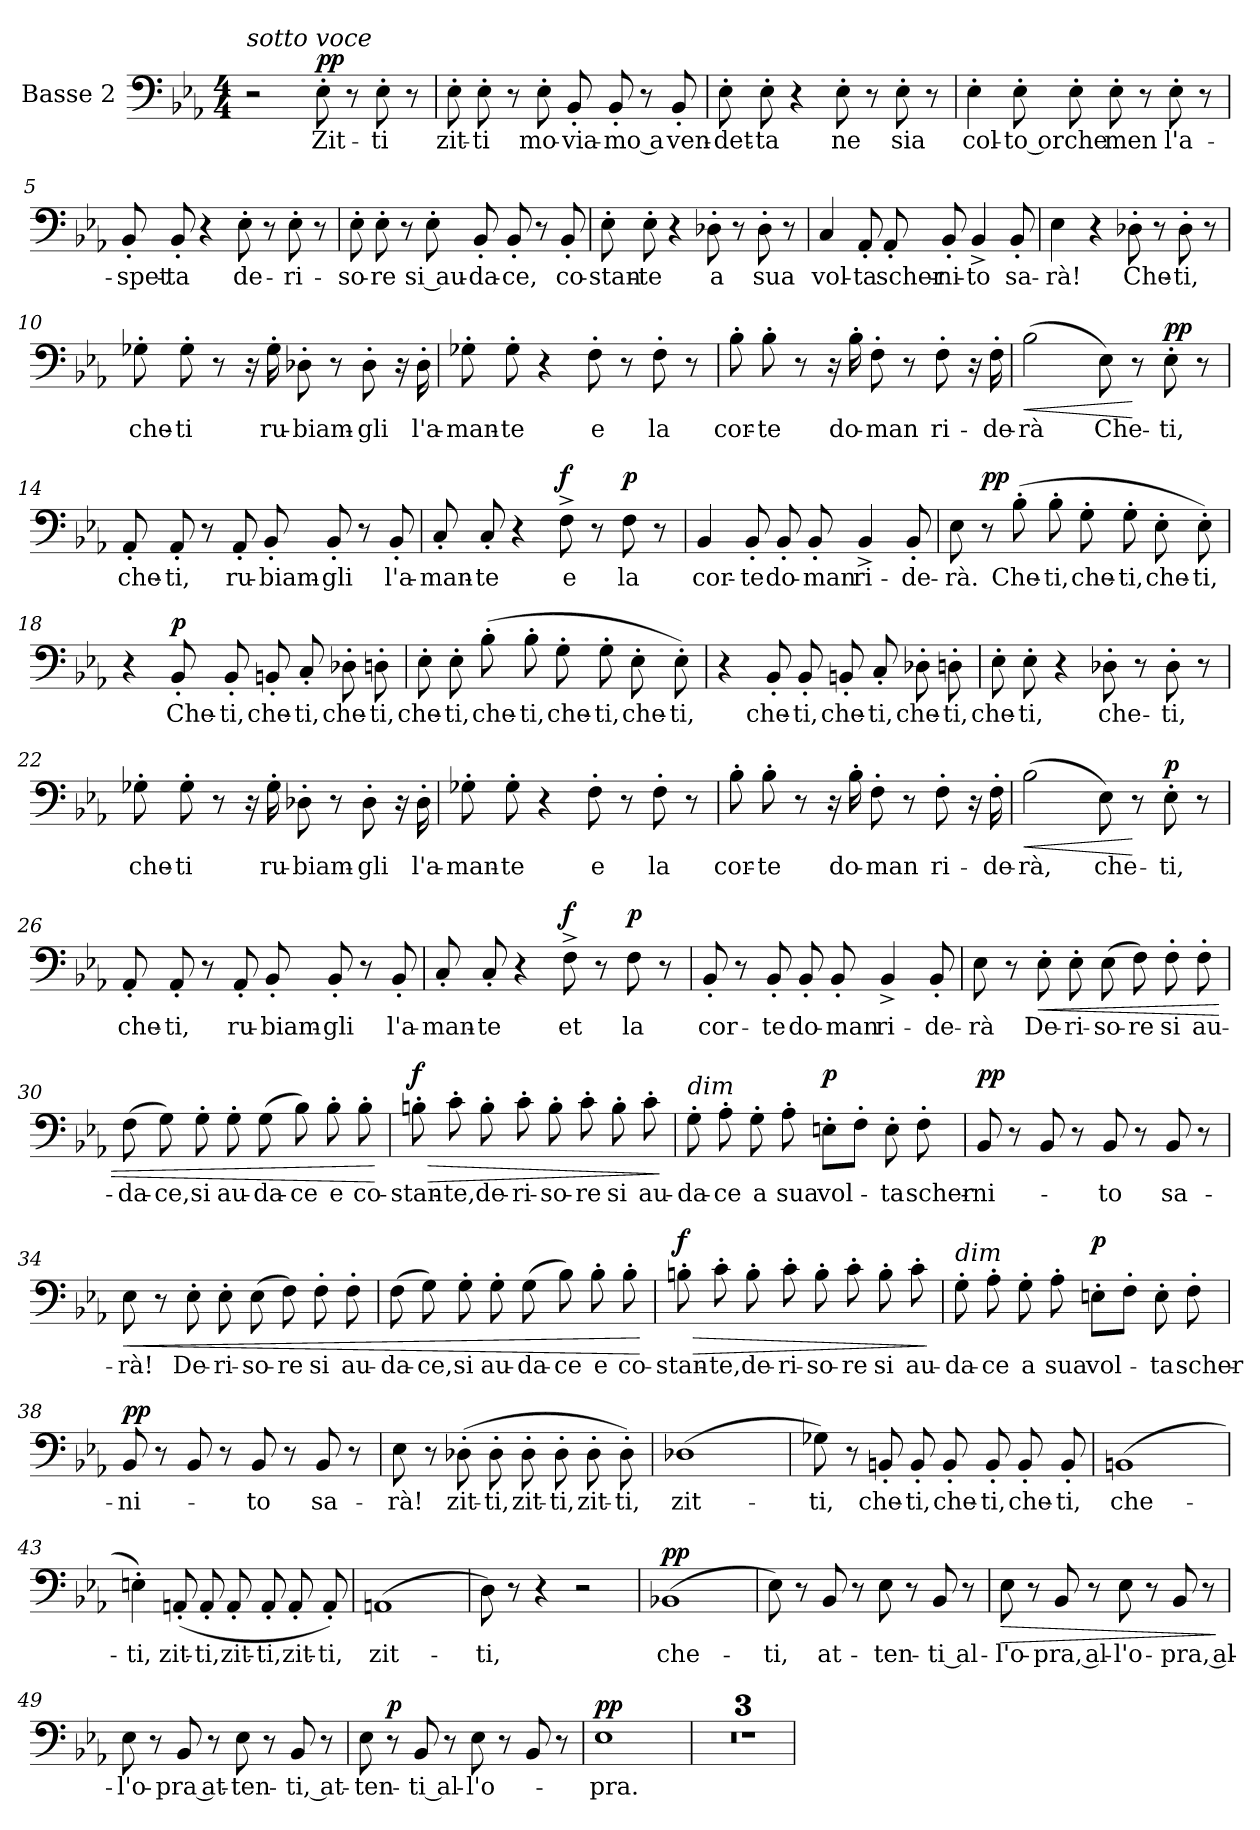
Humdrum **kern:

**kern	**text	**dynam
*part1	*part1	*part1
*staff1	*staff1	*staff1
*I"Basse 2	*	*
*I'B2	*	*
*clefF4	*	*
*k[b-e-a-]	*	*
*M4/4	*	*
=1	=1	=1
!LO:TX:a:i:t=sotto voce	!	!
2r	.	.
!	!	!LO:DY:a
8E-'\	Zit-	pp
8r	.	.
8E-'\	-ti	.
8r	.	.
=2	=2	=2
8E-'\	zit-	.
8E-'\	-ti	.
8r	.	.
8E-'\	mo-	.
8BB-'/	-via-	.
8BB-'/	-mo a	.
8r	.	.
8BB-'/	ven-	.
=3	=3	=3
8E-'\	-det-	.
8E-'\	-ta	.
4r	.	.
8E-'\	ne	.
8r	.	.
8E-'\	sia	.
8r	.	.
!!LO:PB:g=z
=4	=4	=4
4E-'\	col-	.
8E-'\	-to or	.
8E-'\	che	.
8E-'\	men	.
8r	.	.
8E-'\	l'a-	.
8r	.	.
=5	=5	=5
8BB-'/	-spet-	.
8BB-'/	-ta	.
4r	.	.
8E-'\	de-	.
8r	.	.
8E-'\	-ri-	.
8r	.	.
=6	=6	=6
8E-'\	-so-	.
8E-'\	-re	.
8r	.	.
8E-'\	si au-	.
8BB-'/	-da-	.
8BB-'/	-ce,	.
8r	.	.
8BB-'/	co-	.
!!LO:PB:g=z
=7	=7	=7
8E-'\	-stan-	.
8E-'\	-te	.
4r	.	.
8D-X'\	a	.
8r	.	.
8D-'\	sua	.
8r	.	.
=8	=8	=8
4C/	vol-	.
8AA-'/	-ta	.
8AA-'/	scher-	.
8BB-'/	-ni-	.
4BB-^/	-to	.
8BB-'/	sa-	.
=9	=9	=9
4E-\	-rà!	.
4r	.	.
8D-X'\	Che-	.
8r	.	.
8D-'\	-ti,	.
8r	.	.
!!LO:PB:g=z
=10	=10	=10
8G-X'\	che-	.
8G-'\	-ti	.
8r	.	.
16r	.	.
16G-'\	ru-	.
8D-X'\	-biam-	.
8r	.	.
8D-'\	-gli	.
16r	.	.
16D-'\	l'a-	.
=11	=11	=11
8G-X'\	-man-	.
8G-'\	-te	.
4r	.	.
8F'\	e	.
8r	.	.
8F'\	la	.
8r	.	.
=12	=12	=12
8B-'\	cor-	.
8B-'\	-te	.
8r	.	.
16r	.	.
16B-'\	do-	.
8F'\	-man	.
8r	.	.
8F'\	ri-	.
16r	.	.
16F'\	-de-	.
!!LO:PB:g=z
=13	=13	=13
!	!	!LO:HP:b
(2B-\	-rà	<
8E-\)	Che-	.
8r	.	[
!	!	!LO:DY:a
8E-'\	-ti,	pp
8r	.	.
=14	=14	=14
8AA-'/	che-	.
8AA-'/	-ti,	.
8r	.	.
8AA-'/	ru-	.
8BB-'/	-biam-	.
8BB-'/	-gli	.
8r	.	.
8BB-'/	l'a-	.
=15	=15	=15
8C'/	-man-	.
8C'/	-te	.
4r	.	.
!	!	!LO:DY:a
8F^\	e	f
8r	.	.
!	!	!LO:DY:a
8F\	la	p
8r	.	.
!!LO:PB:g=z
=16	=16	=16
4BB-/	cor-	.
8BB-'/	-te	.
8BB-'/	do-	.
8BB-'/	-man	.
4BB-^/	ri-	.
8BB-'/	-de-	.
=17	=17	=17
8E-\	-rà.	.
!	!	!LO:DY:a
8r	.	pp
(8B-'\	Che-	.
8B-'\	-ti,	.
8G'\	che-	.
8G'\	-ti,	.
8E-'\	che-	.
8E-'\)	-ti,	.
=18	=18	=18
4r	.	.
!	!	!LO:DY:a
8BB-'/	Che-	p
8BB-'/	-ti,	.
8BBn'/	che-	.
8C'/	-ti,	.
8D-X'\	che-	.
8Dn'\	-ti,	.
!!LO:PB:g=z
=19	=19	=19
8E-'\	che-	.
8E-'\	-ti,	.
(8B-'\	che-	.
8B-'\	-ti,	.
8G'\	che-	.
8G'\	-ti,	.
8E-'\	che-	.
8E-'\)	-ti,	.
=20	=20	=20
4r	.	.
8BB-'/	che-	.
8BB-'/	-ti,	.
8BBn'/	che-	.
8C'/	-ti,	.
8D-X'\	che-	.
8Dn'\	-ti,	.
=21	=21	=21
8E-'\	che-	.
8E-'\	-ti,	.
4r	.	.
8D-X'\	che-	.
8r	.	.
8D-'\	-ti,	.
8r	.	.
!!LO:PB:g=z
=22	=22	=22
8G-X'\	che-	.
8G-'\	-ti	.
8r	.	.
16r	.	.
16G-'\	ru-	.
8D-X'\	-biam-	.
8r	.	.
8D-'\	-gli	.
16r	.	.
16D-'\	l'a-	.
=23	=23	=23
8G-X'\	-man-	.
8G-'\	-te	.
4r	.	.
8F'\	e	.
8r	.	.
8F'\	la	.
8r	.	.
!!LO:PB:g=z
=24	=24	=24
8B-'\	cor-	.
8B-'\	-te	.
8r	.	.
16r	.	.
16B-'\	do-	.
8F'\	-man	.
8r	.	.
8F'\	ri-	.
16r	.	.
16F'\	-de-	.
=25	=25	=25
!	!	!LO:HP:b
(2B-\	-rà,	<
8E-\)	che-	.
8r	.	[
!	!	!LO:DY:a
8E-'\	-ti,	p
8r	.	.
=26	=26	=26
8AA-'/	che-	.
8AA-'/	-ti,	.
8r	.	.
8AA-'/	ru-	.
8BB-'/	-biam-	.
8BB-'/	-gli	.
8r	.	.
8BB-'/	l'a-	.
!!LO:PB:g=z
=27	=27	=27
8C'/	-man-	.
8C'/	-te	.
4r	.	.
!	!	!LO:DY:a
8F^\	et	f
8r	.	.
!	!	!LO:DY:a
8F\	la	p
8r	.	.
=28	=28	=28
8BB-'/	cor-	.
8r	.	.
8BB-'/	-te	.
8BB-'/	do-	.
8BB-'/	-man	.
4BB-^/	ri-	.
8BB-'/	-de-	.
=29	=29	=29
8E-\	-rà	.
8r	.	.
!	!	!LO:HP:b
8E-'\	De-	<
8E-'\	-ri-	.
(8E-\	-so-	.
8F\)	-re	.
8F'\	si	.
8F'\	au-	.
!!LO:PB:g=z
=30	=30	=30
(8F\	-da-	.
8G\)	-ce,	.
8G'\	si	.
8G'\	au-	.
(8G\	-da-	.
8B-\)	-ce	.
8B-'\	e	.
8B-'\	co-	.
.	.	[
=31	=31	=31
!	!	!LO:HP:b
!	!	!LO:DY:n=1:a
8Bn'\	-stan-	> f
8c'\	-te,	.
8B'\	de-	.
8c'\	-ri-	.
8B'\	-so-	.
8c'\	-re	.
8B'\	si	.
8c'\	au-	.
.	.	]
=32	=32	=32
!LO:TX:a:i:t=dim	!	!
8G'\	-da-	.
8A-'\	-ce	.
8G'\	a	.
8A-'\	sua	.
!	!	!LO:DY:a
8En'\L	vol-	p
8F'\J	.	.
8E'\	-ta	.
8F'\	scher-	.
!!LO:PB:g=z
=33	=33	=33
!	!	!LO:DY:a
8BB-/	-ni-	pp
8r	.	.
8BB-/	.	.
8r	.	.
8BB-/	-to	.
8r	.	.
8BB-/	sa-	.
8r	.	.
=34	=34	=34
!	!	!LO:HP:b
8E-\	-rà!	<
8r	.	.
8E-'\	De-	.
8E-'\	-ri-	.
(8E-\	-so-	.
8F\)	-re	.
8F'\	si	.
8F'\	au-	.
=35	=35	=35
(8F\	-da-	.
8G\)	-ce,	.
8G'\	si	.
8G'\	au-	.
(8G\	-da-	.
8B-\)	-ce	.
8B-'\	e	.
8B-'\	co-	.
.	.	[
!!LO:PB:g=z
=36	=36	=36
!	!	!LO:HP:b
!	!	!LO:DY:n=1:a
8Bn'\	-stan-	> f
8c'\	-te,	.
8B'\	de-	.
8c'\	-ri-	.
8B'\	-so-	.
8c'\	-re	.
8B'\	si	.
8c'\	au-	.
.	.	]
=37	=37	=37
!LO:TX:a:i:t=dim	!	!
8G'\	-da-	.
8A-'\	-ce	.
8G'\	a	.
8A-'\	sua	.
!	!	!LO:DY:a
8En'\L	vol-	p
8F'\J	.	.
8E'\	-ta	.
8F'\	scher-	.
=38	=38	=38
!	!	!LO:DY:a
8BB-/	-ni-	pp
8r	.	.
8BB-/	.	.
8r	.	.
8BB-/	-to	.
8r	.	.
8BB-/	sa-	.
8r	.	.
!!LO:PB:g=z
=39	=39	=39
8E-\	-rà!	.
8r	.	.
(8D-X'\	zit-	.
8D-'\	-ti,	.
8D-'\	zit-	.
8D-'\	-ti,	.
8D-'\	zit-	.
8D-'\)	-ti,	.
=40	=40	=40
(1D-X	zit-	.
=41	=41	=41
8G-X\)	-ti,	.
8r	.	.
8BBn'/	che-	.
8BB'/	-ti,	.
8BB'/	che-	.
8BB'/	-ti,	.
8BB'/	che-	.
8BB'/	-ti,	.
=42	=42	=42
(1BBn	che-	.
!!LO:PB:g=z
=43	=43	=43
4En'\)	-ti,	.
(8AAn'/	zit-	.
8AA'/	-ti,	.
8AA'/	zit-	.
8AA'/	-ti,	.
8AA'/	zit-	.
8AA'/)	-ti,	.
=44	=44	=44
(1AAn	zit-	.
=45	=45	=45
8D\)	-ti,	.
8r	.	.
4r	.	.
2r	.	.
=46	=46	=46
!	!	!LO:DY:a
(1BB-X	che-	pp
!!LO:PB:g=z
=47	=47	=47
8E-\)	-ti,	.
8r	.	.
8BB-/	at-	.
8r	.	.
8E-\	-ten-	.
8r	.	.
8BB-/	-ti al-	.
8r	.	.
=48	=48	=48
!	!	!LO:HP:b
8E-\	-l'o-	>
8r	.	.
8BB-/	-pra, al-	.
8r	.	.
8E-\	-l'o-	.
8r	.	.
8BB-/	-pra, al-	.
8r	.	.
.	.	]
=49	=49	=49
8E-\	-l'o-	.
8r	.	.
8BB-/	-pra at-	.
8r	.	.
8E-\	-ten-	.
8r	.	.
8BB-/	-ti, at-	.
8r	.	.
!!LO:PB:g=z
=50	=50	=50
8E-\	-ten-	.
!	!	!LO:DY:a
8r	.	p
8BB-/	-ti al-	.
8r	.	.
8E-\	-l'o-	.
8r	.	.
8BB-/	.	.
8r	.	.
=51	=51	=51
!	!	!LO:DY:a
1E-	-pra.	pp
=52	=52	=52
1r	.	.
=53	=53	=53
1r	.	.
!!LO:LB:g=z
=54	=54	=54
1r	.	.
=	=	=
*-	*-	*-
